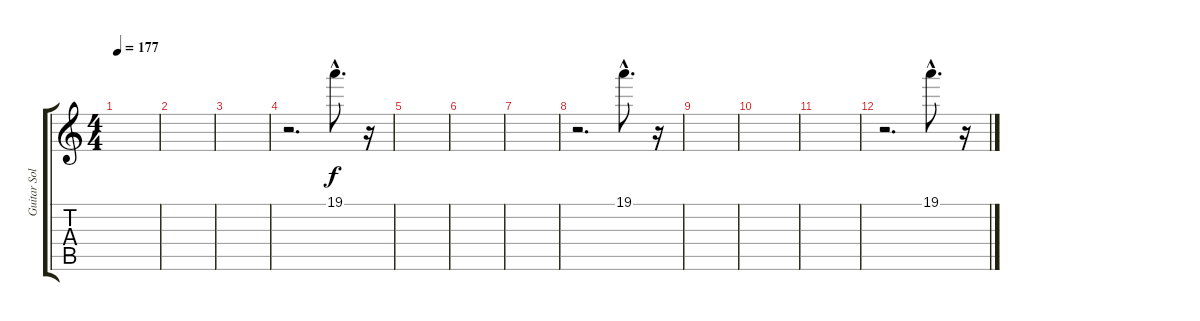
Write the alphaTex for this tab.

\track ("Guitar Solo" "Guitar Sol") {instrument overdrivenguitar}
\staff {score tabs}
\tuning (D4 A3 F3 C3 G2 C2) {hide}
\ts (4 4)
\tempo 177
\clef g2
\ks c
|
|
|
r.2{d} 19.1{hac}.8{d} r.16 |
|
|
|
r.2{d} 19.1{hac}.8{d} r.16 |
|
|
|
r.2{d} 19.1{hac}.8{d} r.16
